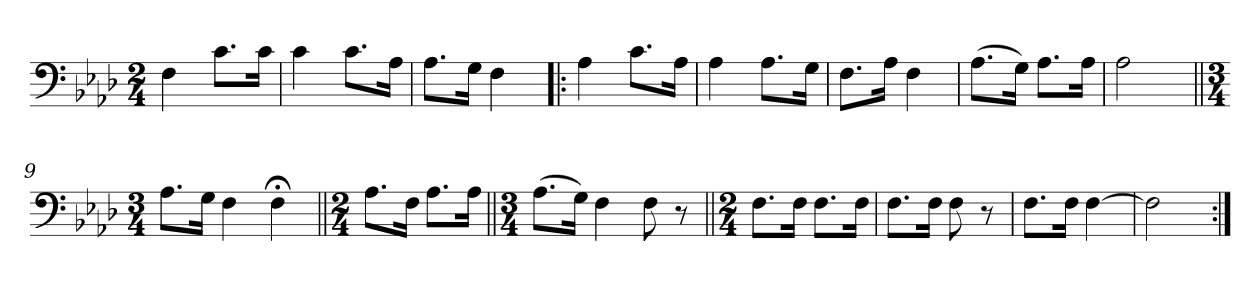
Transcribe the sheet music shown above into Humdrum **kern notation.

**kern
*part1
*staff1
*clefF4
*k[b-e-a-d-]
*M2/4
=1
4F\
8.c\L
16c\Jk
=2
4c\
8.c\L
16A-\Jk
=3
8.A-\L
16G\Jk
4F\
=4!|:
4A-\
8.c\L
16A-\Jk
=5
4A-\
8.A-\L
16G\Jk
=6
8.F\L
16A-\Jk
4F\
=7
(8.A-\L
16G\Jk)
8.A-\L
16A-\Jk
=8
2A-\
=9||
*M3/4
8.A-\L
16G\Jk
4F\
4F;<\
=10||
*M2/4
8.A-\L
16F\Jk
8.A-\L
16A-\Jk
=11||
*M3/4
(8.A-\L
16G\Jk)
4F\
8F\
8r
=12||
*M2/4
8.F\L
16F\Jk
8.F\L
16F\Jk
=13
8.F\L
16F\Jk
8F\
8r
=14
8.F\L
16F\Jk
[4F\
=15
2F\]
=:|!
*-
